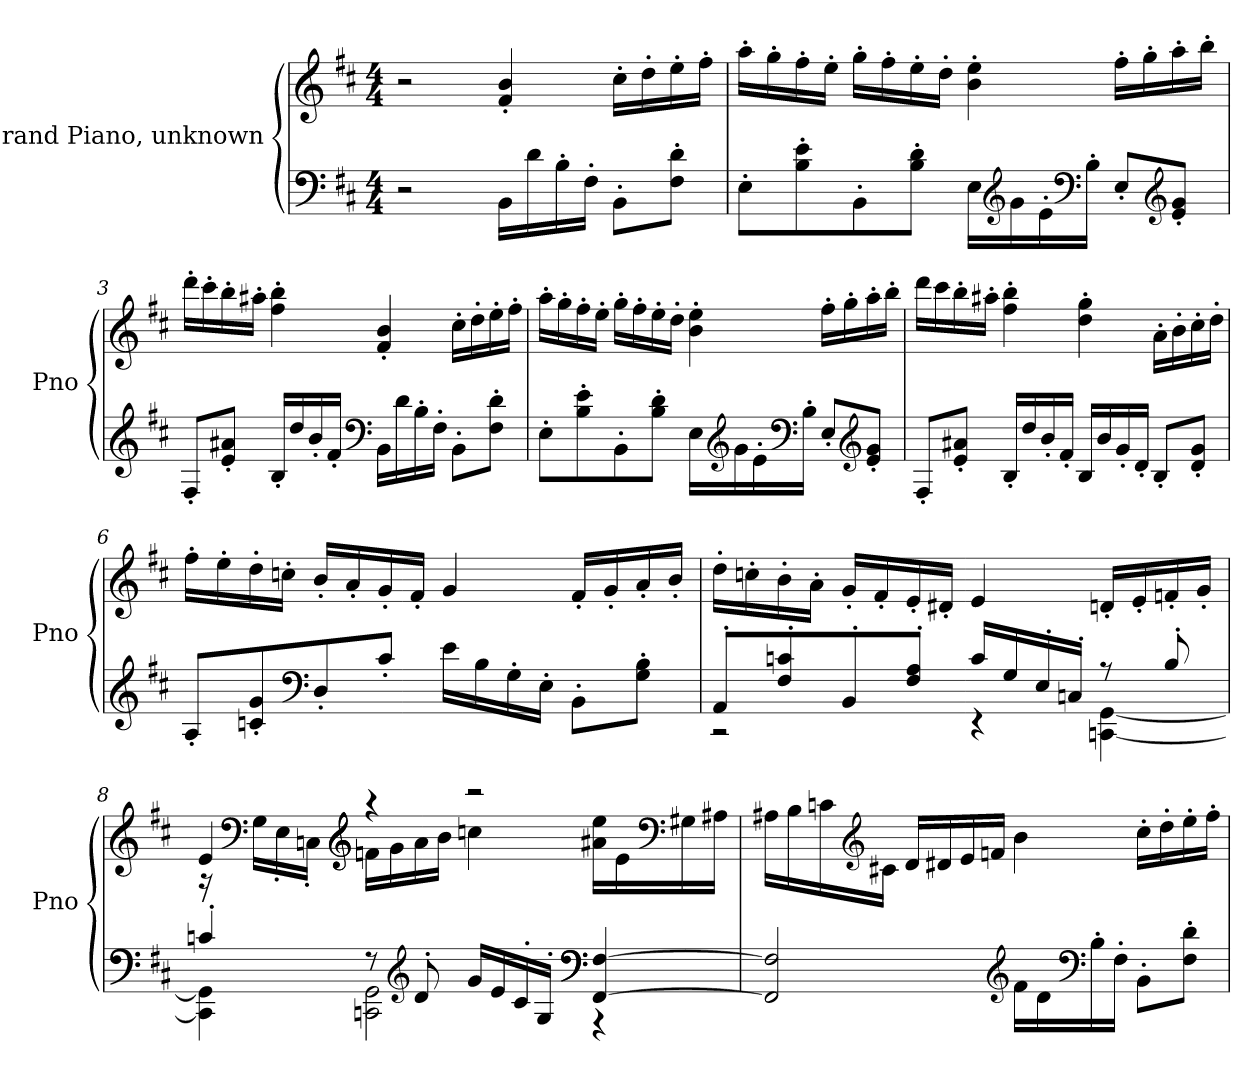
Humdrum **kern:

**kern	**kern
*part1	*part1
*staff2	*staff1
*I"Grand Piano, unknown	*
*I'Pno	*
*clefF4	*clefG2
*k[f#c#]	*k[f#c#]
*M4/4	*M4/4
*MM120	*MM120
=1	=1
2r	2r
16BB\LL	4f#/' 4b/'
16d\	.
16B'\	.
16F#'\JJ	.
8BB'\L	16cc#'\LL
.	16dd'\
8F#\' 8d\'J	16ee'\
.	16ff#'\JJ
=2	=2
8E'\L	16aa'\LL
.	16gg'\
8B\' 8e\'	16ff#'\
.	16ee'\JJ
8BB'\	16gg'\LL
.	16ff#'\
8B\' 8d\'J	16ee'\
.	16dd'\JJ
16E\LL	4b\' 4ee\'
*clefG2	*
16g\	.
16e'\	.
*clefF4	*
16B'\JJ	.
8E'/L	16ff#'\LL
.	16gg'\
*clefG2	*
8e/' 8g/'J	16aa'\
.	16bb'\JJ
!!LO:LB:g=z
=3	=3
8F#'/L	16ddd'\LL
.	16ccc#'\
8e/' 8a#X/'J	16bb'\
.	16aa#X'\JJ
16B'/LL	4ff#\' 4bb\'
16dd/	.
16b'/	.
16f#'/JJ	.
*clefF4	*
16BB\LL	4f#/' 4b/'
16d\	.
16B'\	.
16F#'\JJ	.
8BB'\L	16cc#'\LL
.	16dd'\
8F#\' 8d\'J	16ee'\
.	16ff#'\JJ
=4	=4
8E'\L	16aa'\LL
.	16gg'\
8B\' 8e\'	16ff#'\
.	16ee'\JJ
8BB'\	16gg'\LL
.	16ff#'\
8B\' 8d\'J	16ee'\
.	16dd'\JJ
16E\LL	4b\' 4ee\'
*clefG2	*
16g\	.
16e'\	.
*clefF4	*
16B'\JJ	.
8E'/L	16ff#'\LL
.	16gg'\
*clefG2	*
8e/' 8g/'J	16aa'\
.	16bb'\JJ
!!LO:LB:g=z
=5	=5
8F#'/L	16ddd\LL
.	16ccc#\
8e/' 8a#X/'J	16bb'\
.	16aa#X'\JJ
16B'/LL	4ff#\' 4bb\'
16dd/	.
16b'/	.
16f#'/JJ	.
16B/LL	4dd\' 4gg\'
16b/	.
16g'/	.
16d'/JJ	.
8B'/L	16a'\LL
.	16b'\
8d/' 8g/'J	16cc#'\
.	16dd'\JJ
=6	=6
8A'/L	16ff#'\LL
.	16ee'\
8cn/' 8g/'	16dd'\
.	16ccn'\JJ
*clefF4	*
8D'/	16b'/LL
.	16a'/
8c'/J	16g'/
.	16f#'/JJ
16e\LL	4g/
16B\	.
16G'\	.
16E'\JJ	.
8BB'\L	16f#'/LL
.	16g'/
8G\' 8B\'J	16a'/
.	16b'/JJ
!!LO:LB:g=z
=7	=7
*^	*
8AA'/L	2r	16dd'\LL
.	.	16ccn'\
8F#/' 8cn/'	.	16b'\
.	.	16a'\JJ
8BB'/	.	16g'/LL
.	.	16f#'/
8F#/' 8A/'J	.	16e'/
.	.	16d#X'/JJ
16c/LL	4r	4e/
16G/	.	.
16E'/	.	.
16Cn'/JJ	.	.
8r	[4CCn\ [4GG\	16dn'/LL
.	.	16e'/
8B'/	.	16fn'/
.	.	16g'/JJ
=8	=8	=8
*	*	*^
4cn'/	4CC\] 4GG\]	4e/	16r
*	*	*clefF4	*
.	.	.	16G\LL
.	.	.	16E'\
.	.	.	16Cn'\JJ
*	*	*clefG2	*
8r	2CCn\ 2GG\	4r	16fn\LL
.	.	.	16g\
*clefG2	*	*	*
8d'/	.	.	16a\
.	.	.	16b\JJ
16g/LL	.	2r	4ccn\
16e/	.	.	.
16c'/	.	.	.
16G'/JJ	.	.	.
*clefF4	*	*	*
[4FF#/ [4F#/	4r	.	16a#X\ 16ee\LL
.	.	.	16e\
*	*	*clefF4	*
.	.	.	16G#X\
.	.	.	16A#X\JJ
*v	*v	*	*
*	*v	*v
!!LO:LB:g=z
=9	=9
2FF#/] 2F#/]	16A#X\LL
.	16B\
.	16cn\
*	*clefG2
.	16c#X\JJ
.	16d/LL
.	16d#X/
.	16e/
.	16fn/JJ
*clefG2	*
16f#\LL	4b\
16d\	.
*clefF4	*
16B'\	.
16F#'\JJ	.
8BB'\L	16cc#'\LL
.	16dd'\
8F#\' 8d\'J	16ee'\
.	16ff#'\JJ
=	=
*-	*-
